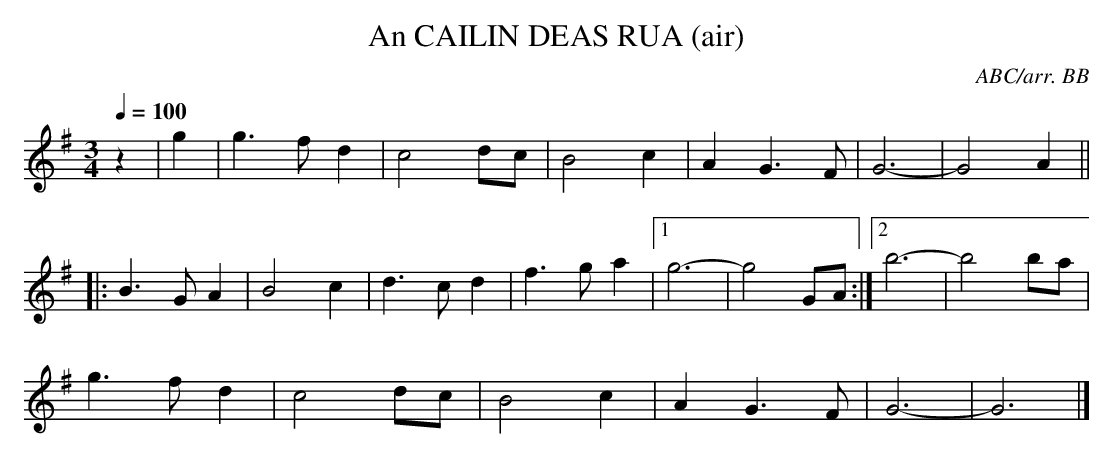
X:1
T:CAILIN DEAS RUA (air), An
C:ABC/arr. BB
Y:"slow"
Q:1/4=100
L:1/8
M:3/4
K:G
z2|g2|g3f d2|c4 dc|B4 c2|A2 G3F|G6-|G4 A2||
|: B3GA2|B4 c2|d3c d2|f3g a2|1 g6-|g4 GA:|\
[2 b6-|b4ba|
g3f d2|c4 dc|B4 c2|A2 G3F|G6-|G6|]
